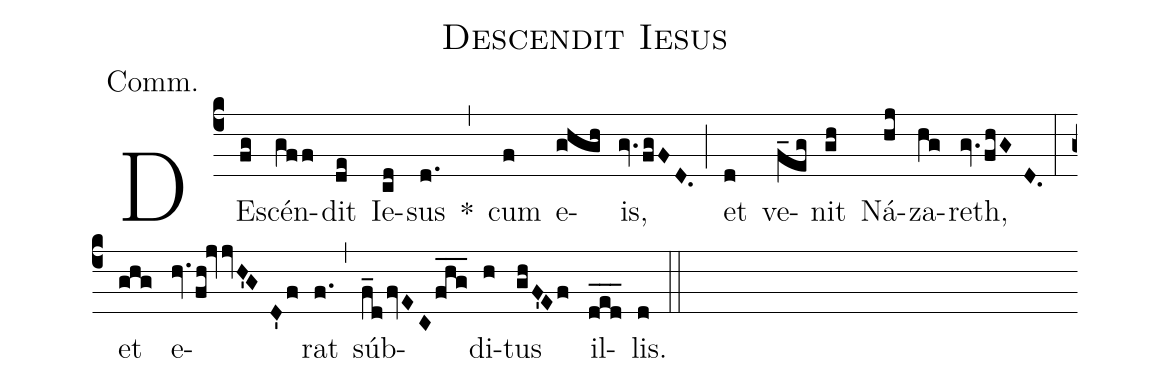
name:Descendit Iesus;
annotation:Comm.;
mode:1;
office-part:Communion;
%%
(c4) DE(fg)scén(gff)dit(de) Ie(cd)sus(d.) *(,) cum(f) e(ghgh)is,(gv.fgFD.) (;) et(d) ve(f_eg)nit(gh) Ná(hj)za(hg)reth,(gv.fhGD.) (:) et(ghg) e(hv.fh!jvvH'GD'f)rat(f.) (,) súb(f_dfvECfhg___)di(h)tus(ghF'Ef) il(ded___)lis.(d) (::)
